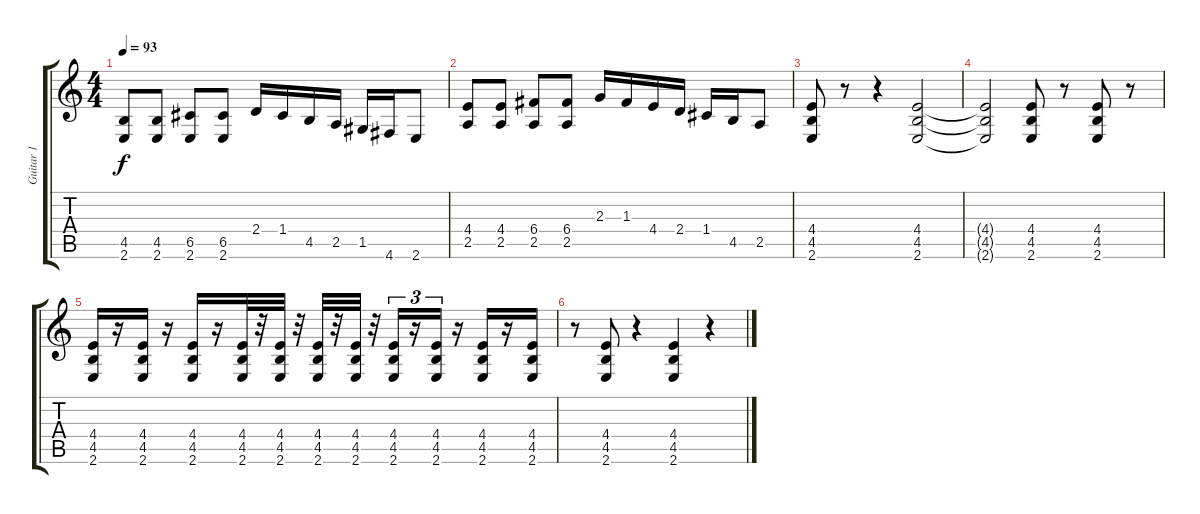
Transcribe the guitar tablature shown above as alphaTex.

\track ("Guitar 1" "Guitar 1") {instrument distortionguitar}
\staff {score tabs}
\tuning (D4 A3 F3 C3 G2 D2) {hide}
\ts (4 4)
\tempo 93
\clef g2
\ks c
(4.5 2.6).8{dy f} (4.5 2.6).8 (6.5 2.6).8 (6.5 2.6).8 2.4.16 1.4.16 4.5.16 2.5.16 1.5.16 4.6.16 2.6.8 |
(4.4 2.5).8 (4.4 2.5).8 (6.4 2.5).8 (6.4 2.5).8 2.3.16 1.3.16 4.4.16 2.4.16 1.4.16 4.5.16 2.5.8 |
(4.4 4.5 2.6).8 r.8 r.4 (4.4 4.5 2.6).2 |
(4.4{t} 4.5{t} 2.6{t}).2 (4.4 4.5 2.6).8 r.8 (4.4 4.5 2.6).8 r.8 |
(4.4 4.5 2.6).16 r.16 (4.4 4.5 2.6).16 r.16 (4.4 4.5 2.6).16 r.16 (4.4 4.5 2.6).32 r.32 (4.4 4.5 2.6).32 r.32 (4.4 4.5 2.6).32 r.32 (4.4 4.5 2.6).32 r.32 (4.4 4.5 2.6).16{tu (3 2)} r.16{tu (3 2)} (4.4 4.5 2.6).16{tu (3 2)} r.16 (4.4 4.5 2.6).16 r.16 (4.4 4.5 2.6).16 |
r.8 (4.4 4.5 2.6).8 r.4 (4.4 4.5 2.6).4 r.4
